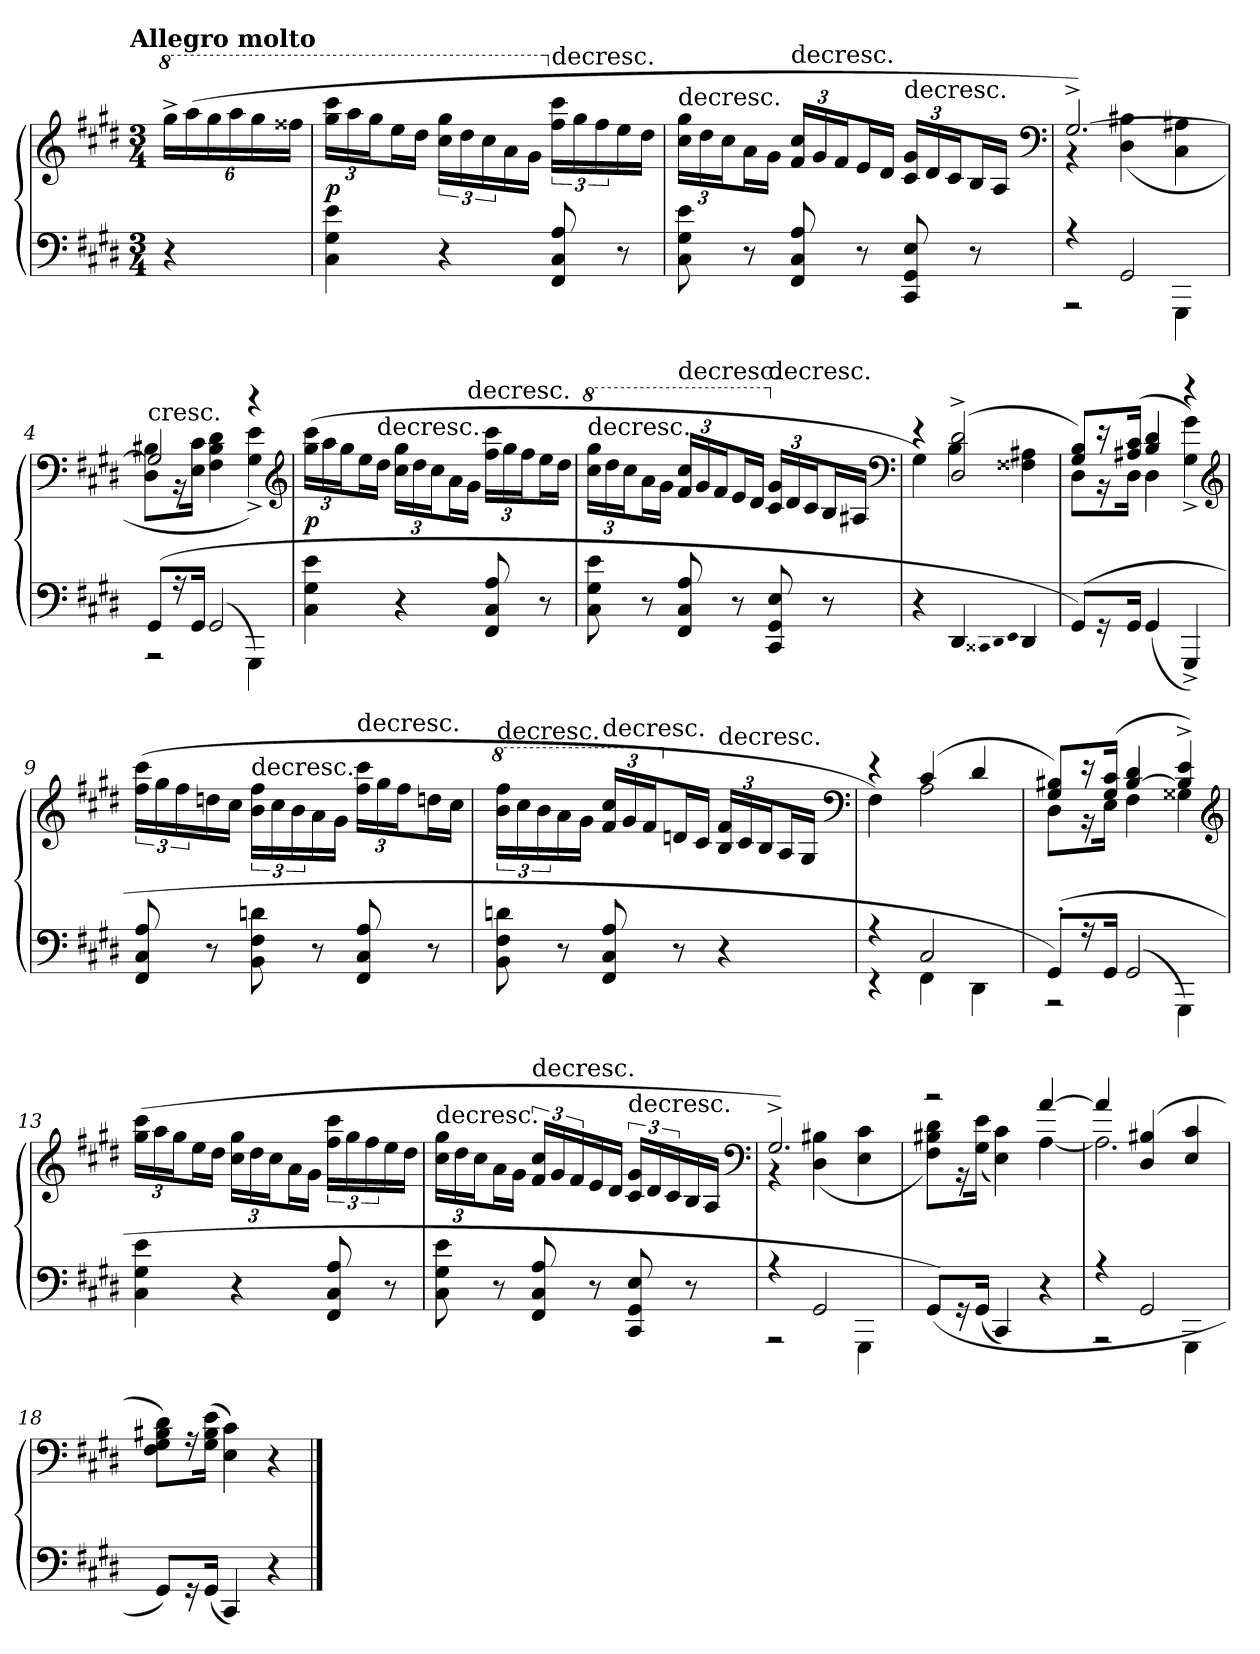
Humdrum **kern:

**kern	**kern	**dynam
*part1	*part1	*part1
*staff2	*staff1	*staff1/2
*clefF4	*clefG2	*
*k[f#c#g#d#]	*k[f#c#g#d#]	*
*c#:	*c#:	*
!!LO:TX:omd:t=Allegro molto
*M3/4	*M3/4	*
*MM124	*MM124	*
*	*8va	*
=	=	=
4r	24ggg#^\LL	.
.	(24aaa\	.
.	24ggg#\	.
.	24aaa\	.
.	24ggg#\	.
.	24fff##X\JJ	.
=1	=1	=1
4C#\ 4G#\ 4e\	24ggg#\ 24cccc#\LL	p
.	24aaa\	.
.	24ggg#\J	.
.	16eee\L	.
.	16ddd#\JJ	.
4r	24ccc#\ 24ggg#\LL	.
.	24ddd#\	.
.	24ccc#\	.
.	16aa\	.
.	16gg#\JJ	.
*	*X8va	*
!	!LO:TX:t=decresc.	!
8FF#/ 8C#/ 8A/	24ff#\ 24ccc#\LL	.
.	24gg#\	.
.	24ff#\	.
8r	16ee\	.
.	16dd#\JJ	.
=2	=2	=2
!	!LO:TX:t=decresc.	!
8C#\ 8G#\ 8e\	24cc#\ 24gg#\LL	.
.	24dd#\	.
.	24cc#\J	.
8r	16a\L	.
.	16g#\JJ	.
!	!LO:TX:t=decresc.	!
8FF#/ 8C#/ 8A/	24f#/ 24cc#/LL	.
.	24g#/	.
.	24f#/J	.
8r	16e/L	.
.	16d#/JJ	.
!	!LO:TX:t=decresc.	!
8CC#/ 8GG#/ 8E/	24c#/ 24g#/LL	.
.	24d#/	.
.	24c#/J	.
8r	16B/L	.
.	16A/JJ	.
*	*clefF4	*
=3	=3	=3
*^	*^	*
4r	2r	[2.G#^/)	4r	.
2GG#/	.	.	(4D#\ 4B#X\	.
.	4GGG#\	.	4C#\ 4A#X\	.
=4	=4	=4	=4	=4
!	!	!LO:TX:t=cresc.	!	!
(8GG#/L	2r	2G#/]	8D#\ 8B#X\L	.
16r	.	.	16r	.
16GG#/Jk	.	.	16E\ 16c#\Jk	.
(2GG#/	.	.	4F#\ 4B#\ 4d#\	.
.	4GGG#\)	4r	4G#^\ 4e^\)	.
*v	*v	*	*	*
*	*v	*v	*
*	*clefG2	*
=5	=5	=5
4C#\ 4G#\ 4e\	(24gg#\ 24ccc#\LL	p
.	24aa\	.
.	24gg#\J	.
.	16ee\L	.
!	!LO:TX:t=decresc.	!
.	16dd#\JJ	.
4r	24cc#\ 24gg#\LL	.
.	24dd#\	.
.	24cc#\J	.
.	16a\L	.
!	!LO:TX:t=decresc.	!
.	16g#\JJ	.
8FF#/ 8C#/ 8A/	24ff#\ 24ccc#\LL	.
.	24gg#\	.
.	24ff#\J	.
8r	16ee\L	.
.	16dd#\JJ	.
=6	=6	=6
*	*8va	*
!	!LO:TX:t=decresc.	!
8C#\ 8G#\ 8e\	24ccc#\ 24ggg#\LL	.
.	24ddd#\	.
.	24ccc#\J	.
8r	16aa\L	.
.	16gg#\JJ	.
!	!LO:TX:t=decresc.	!
8FF#/ 8C#/ 8A/	24ff#/ 24ccc#/LL	.
.	24gg#/	.
.	24ff#/J	.
8r	16ee/L	.
.	16dd#/JJ	.
*	*X8va	*
!	!LO:TX:t=decresc.	!
8CC#/ 8GG#/ 8E/	24c#/ 24g#/LL	.
.	24d#/	.
.	24c#/J	.
8r	16B/L	.
.	16A#X/JJ	.
*	*clefF4	*
=7	=7	=7
*	*^	*
4r	4r	4G#\)	.
4DD#/	(2D#^/ 2d#^/	4B\	.
qCC##X	.	.	.
qDD#	.	.	.
qEE	.	.	.
4DD#/	.	4F##X\ 4A#X\	.
=8	=8	=8	=8
(8GG#/L)	8G#/ 8B/L)	8D#\L	.
16r	16r	16r	.
16GG#/Jk	(16A#X/ 16c#/Jk	16D#\Jk	.
(4GG#/	4B/ 4d#/	4D#\	.
4GGG#^/)	4r	4G#^\ 4g#^\)	.
*	*v	*v	*
*	*clefG2	*
=9	=9	=9
*	*^	*
!	!LO:TX:t=decresc.	!	!
*	*v	*v	*
8FF#/ 8C#/ 8A/	(24ff#\ 24ccc#\LL	.
.	24gg#\	.
.	24ff#\	.
8r	16ddn\	.
.	16cc#\JJ	.
!	!LO:TX:t=decresc.	!
8BB\ 8F#\ 8dn\	24b\ 24ff#\LL	.
.	24cc#\	.
.	24b\	.
8r	16a\	.
.	16g#\JJ	.
!	!LO:TX:t=decresc.	!
8FF#/ 8C#/ 8A/	24ff#\ 24ccc#\LL	.
.	24gg#\	.
.	24ff#\J	.
8r	16ddn\L	.
.	16cc#\JJ	.
=10	=10	=10
*	*8va	*
!	!LO:TX:t=decresc.	!
8BB\ 8F#\ 8dn\	24bb\ 24fff#\LL	.
.	24ccc#\	.
.	24bb\	.
8r	16aa\	.
.	16gg#\JJ	.
!	!LO:TX:t=decresc.	!
8FF#/ 8C#/ 8A/	24ff#/ 24ccc#/LL	.
.	24gg#/	.
.	24ff#/J	.
*	*X8va	*
8r	16dn/L	.
.	16c#/JJ	.
!	!LO:TX:t=decresc.	!
4r	24B/ 24f#/LL	.
.	24c#/	.
.	24B/J	.
.	16A/L	.
.	16G#/JJ	.
*	*clefF4	*
=11	=11	=11
*^	*^	*
4r	4r	4r	4F#\)	.
2C#/	4FF#\	(4c#/	2A\	.
.	4DD#\	4d#/	.	.
=12	=12	=12	=12	=12
(8GG#'/L)	2r	8G#/ 8B#X/L)	8D#\L	.
16r	.	16r	16r	.
16GG#/Jk	.	(16G#/ 16c#/Jk	16E\Jk	.
(2GG#/	.	[4B#/ 4d#/	4F#\	.
.	4GGG#\)	4B#]^/ 4e^/)	4G##X\	.
*v	*v	*	*	*
*	*v	*v	*
*	*clefG2	*
=13	=13	=13
*^	*^	*
!	!	!LO:TX:t=decresc.	!	!
*v	*v	*	*	*
*	*v	*v	*
4C#\ 4G#\ 4e\	(24gg#\ 24ccc#\LL	.
.	24aa\	.
.	24gg#\J	.
.	16ee\L	.
.	16dd#\JJ	.
4r	24cc#\ 24gg#\LL	.
.	24dd#\	.
.	24cc#\J	.
.	16a\L	.
.	16g#\JJ	.
8FF#/ 8C#/ 8A/	24ff#\ 24ccc#\LL	.
.	24gg#\	.
.	24ff#\	.
8r	16ee\	.
.	16dd#\JJ	.
=14	=14	=14
!	!LO:TX:t=decresc.	!
8C#\ 8G#\ 8e\	24cc#\ 24gg#\LL	.
.	24dd#\	.
.	24cc#\J	.
8r	16a\L	.
.	16g#\JJ	.
!	!LO:TX:t=decresc.	!
8FF#/ 8C#/ 8A/	24f#/ 24cc#/LL	.
.	24g#/	.
.	24f#/	.
8r	16e/	.
.	16d#/JJ	.
!	!LO:TX:t=decresc.	!
8CC#/ 8GG#/ 8E/	24c#/ 24g#/LL	.
.	24d#/	.
.	24c#/	.
8r	16B/	.
.	16A/JJ	.
*	*clefF4	*
=15	=15	=15
*^	*^	*
4r	2r	2.G#^/)	4r	.
2GG#/	.	.	(4D#\ 4B#X\	.
.	4GGG#\	.	4E\ 4c#\	.
*v	*v	*	*	*
=16	=16	=16	=16
(8GG#/L)	2r	8F#\ 8B#X\ 8d#\L)	.
16r	.	16r	.
(16GG#/Jk	.	(16G#\ 16e\Jk	.
4CC#/)	.	4E\ 4c#\)	.
4r	[4a/	[4A\	.
=17	=17	=17	=17
*^	*	*	*
4r	2r	4a/]	2.A\]	.
2GG#/	.	(4D#/ 4B#X/	.	.
.	4GGG#\	4E/ 4c#/	.	.
*v	*v	*	*	*
*	*v	*v	*
=18	=18	=18
8GG#/L)	8F#\ 8G#\ 8B#X\ 8d#\L)	.
16r	16r	.
(16GG#/Jk	(16G#\ 16B#\ 16e\Jk	.
4CC#/)	4E\ 4c#\)	.
4r	4r	.
==	==	==
*-	*-	*-
